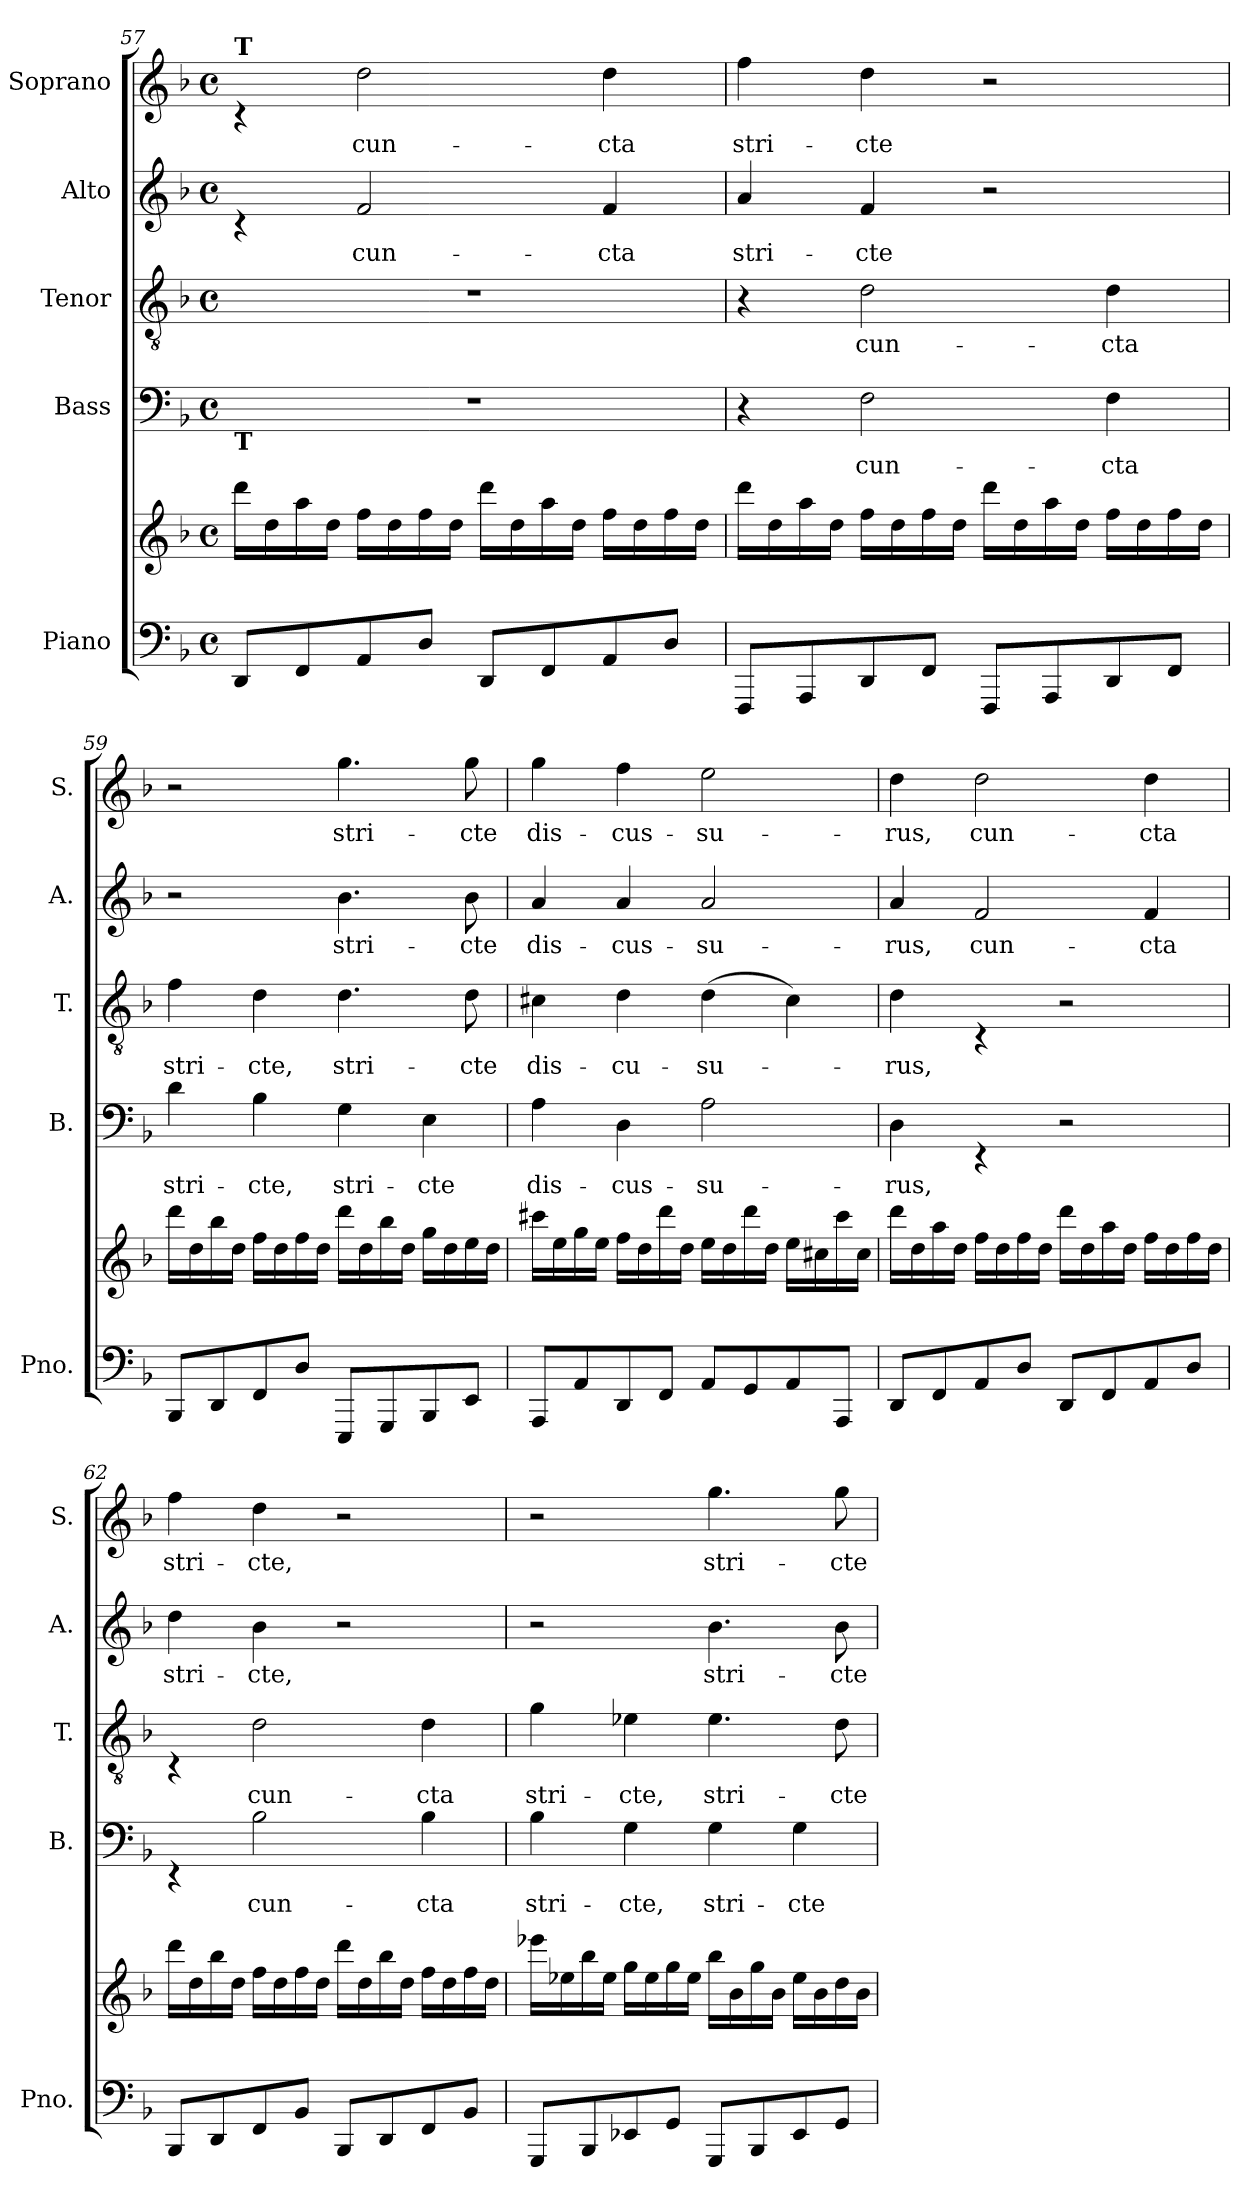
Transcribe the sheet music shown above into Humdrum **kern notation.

**kern	**kern	**kern	**text	**kern	**text	**kern	**text	**kern	**text
*part5	*part5	*part4	*part4	*part3	*part3	*part2	*part2	*part1	*part1
*staff6	*staff5	*staff4	*staff4	*staff3	*staff3	*staff2	*staff2	*staff1	*staff1
*I"Piano	*	*I"Bass	*	*I"Tenor	*	*I"Alto	*	*I"Soprano	*
*I'Pno.	*	*I'B.	*	*I'T.	*	*I'A.	*	*I'S.	*
!!LO:PB:g=z
*clefF4	*clefG2	*clefF4	*	*clefGv2	*	*clefG2	*	*clefG2	*
*k[b-]	*k[b-]	*k[b-]	*	*k[b-]	*	*k[b-]	*	*k[b-]	*
*F:	*F:	*F:	*	*F:	*	*F:	*	*F:	*
*M4/4	*M4/4	*M4/4	*	*M4/4	*	*M4/4	*	*M4/4	*
*met(c)	*met(c)	*met(c)	*	*met(c)	*	*met(c)	*	*met(c)	*
=57	=57	=57	=57	=57	=57	=57	=57	=57	=57
!	!	!	!	!	!	!	!	!LO:TX:a:B:t=T	!
!	!	!LO:TX:b:B:t=T	!	!	!	!	!	!	!
8DD/L	16ddd\LL	1r	.	1r	.	4rc	.	4rc	.
.	16dd\	.	.	.	.	.	.	.	.
8FF/	16aa\	.	.	.	.	.	.	.	.
.	16dd\JJ	.	.	.	.	.	.	.	.
!	!	!	!	!	!	!	!LO:LY:b	!	!LO:LY:b
8AA/	16ff\LL	.	.	.	.	2f/	cun-	2dd\	cun-
.	16dd\	.	.	.	.	.	.	.	.
8D/J	16ff\	.	.	.	.	.	.	.	.
.	16dd\JJ	.	.	.	.	.	.	.	.
8DD/L	16ddd\LL	.	.	.	.	.	.	.	.
.	16dd\	.	.	.	.	.	.	.	.
8FF/	16aa\	.	.	.	.	.	.	.	.
.	16dd\JJ	.	.	.	.	.	.	.	.
!	!	!	!	!	!	!	!LO:LY:b	!	!LO:LY:b
8AA/	16ff\LL	.	.	.	.	4f/	-cta	4dd\	-cta
.	16dd\	.	.	.	.	.	.	.	.
8D/J	16ff\	.	.	.	.	.	.	.	.
.	16dd\JJ	.	.	.	.	.	.	.	.
=58	=58	=58	=58	=58	=58	=58	=58	=58	=58
!	!	!	!	!	!	!	!LO:LY:b	!	!LO:LY:b
8FFF/L	16ddd\LL	4r	.	4r	.	4a/	stri-	4ff\	stri-
.	16dd\	.	.	.	.	.	.	.	.
8AAA/	16aa\	.	.	.	.	.	.	.	.
.	16dd\JJ	.	.	.	.	.	.	.	.
!	!	!	!LO:LY:b	!	!LO:LY:b	!	!LO:LY:b	!	!LO:LY:b
8DD/	16ff\LL	2F\	cun-	2d\	cun-	4f/	-cte	4dd\	-cte
.	16dd\	.	.	.	.	.	.	.	.
8FF/J	16ff\	.	.	.	.	.	.	.	.
.	16dd\JJ	.	.	.	.	.	.	.	.
8FFF/L	16ddd\LL	.	.	.	.	2r	.	2r	.
.	16dd\	.	.	.	.	.	.	.	.
8AAA/	16aa\	.	.	.	.	.	.	.	.
.	16dd\JJ	.	.	.	.	.	.	.	.
!	!	!	!LO:LY:b	!	!LO:LY:b	!	!	!	!
8DD/	16ff\LL	4F\	-cta	4d\	-cta	.	.	.	.
.	16dd\	.	.	.	.	.	.	.	.
8FF/J	16ff\	.	.	.	.	.	.	.	.
.	16dd\JJ	.	.	.	.	.	.	.	.
=59	=59	=59	=59	=59	=59	=59	=59	=59	=59
!	!	!	!LO:LY:b	!	!LO:LY:b	!	!	!	!
8BBB-/L	16ddd\LL	4d\	stri-	4f\	stri-	2r	.	2r	.
.	16dd\	.	.	.	.	.	.	.	.
8DD/	16bb-\	.	.	.	.	.	.	.	.
.	16dd\JJ	.	.	.	.	.	.	.	.
!	!	!	!LO:LY:b	!	!LO:LY:b	!	!	!	!
8FF/	16ff\LL	4B-\	-cte,	4d\	-cte,	.	.	.	.
.	16dd\	.	.	.	.	.	.	.	.
8D/J	16ff\	.	.	.	.	.	.	.	.
.	16dd\JJ	.	.	.	.	.	.	.	.
!	!	!	!LO:LY:b	!	!LO:LY:b	!	!LO:LY:b	!	!LO:LY:b
8EEE/L	16ddd\LL	4G\	stri-	4.d\	stri-	4.b-\	stri-	4.gg\	stri-
.	16dd\	.	.	.	.	.	.	.	.
8GGG/	16bb-\	.	.	.	.	.	.	.	.
.	16dd\JJ	.	.	.	.	.	.	.	.
!	!	!	!LO:LY:b	!	!	!	!	!	!
8BBB-/	16gg\LL	4E\	-cte	.	.	.	.	.	.
.	16dd\	.	.	.	.	.	.	.	.
!	!	!	!	!	!LO:LY:b	!	!LO:LY:b	!	!LO:LY:b
8EE/J	16ee\	.	.	8d\	-cte	8b-\	-cte	8gg\	-cte
.	16dd\JJ	.	.	.	.	.	.	.	.
!!LO:LB:g=z
=60	=60	=60	=60	=60	=60	=60	=60	=60	=60
!	!	!	!LO:LY:b	!	!LO:LY:b	!	!LO:LY:b	!	!LO:LY:b
8AAA/L	16ccc#X\LL	4A\	dis-	4c#X\	dis-	4a/	dis-	4gg\	dis-
.	16ee\	.	.	.	.	.	.	.	.
8AA/	16gg\	.	.	.	.	.	.	.	.
.	16ee\JJ	.	.	.	.	.	.	.	.
!	!	!	!LO:LY:b	!	!LO:LY:b	!	!LO:LY:b	!	!LO:LY:b
8DD/	16ff\LL	4D\	-cus-	4d\	-cu-	4a/	-cus-	4ff\	-cus-
.	16dd\	.	.	.	.	.	.	.	.
8FF/J	16ddd\	.	.	.	.	.	.	.	.
.	16dd\JJ	.	.	.	.	.	.	.	.
!	!	!	!LO:LY:b	!	!LO:LY:b	!	!LO:LY:b	!	!LO:LY:b
8AA/L	16ee\LL	2A\	-su-	(>4d\	-su-	2a/	-su-	2ee\	-su-
.	16dd\	.	.	.	.	.	.	.	.
8GG/	16ddd\	.	.	.	.	.	.	.	.
.	16dd\JJ	.	.	.	.	.	.	.	.
8AA/	16ee\LL	.	.	4c#\)	.	.	.	.	.
.	16cc#X\	.	.	.	.	.	.	.	.
8AAA/J	16ccc#\	.	.	.	.	.	.	.	.
.	16cc#\JJ	.	.	.	.	.	.	.	.
=61	=61	=61	=61	=61	=61	=61	=61	=61	=61
!	!	!	!LO:LY:b	!	!LO:LY:b	!	!LO:LY:b	!	!LO:LY:b
8DD/L	16ddd\LL	4D\	-rus,	4d\	-rus,	4a/	-rus,	4dd\	-rus,
.	16dd\	.	.	.	.	.	.	.	.
8FF/	16aa\	.	.	.	.	.	.	.	.
.	16dd\JJ	.	.	.	.	.	.	.	.
!	!	!	!	!	!	!	!LO:LY:b	!	!LO:LY:b
8AA/	16ff\LL	4rEE	.	4rC	.	2f/	cun-	2dd\	cun-
.	16dd\	.	.	.	.	.	.	.	.
8D/J	16ff\	.	.	.	.	.	.	.	.
.	16dd\JJ	.	.	.	.	.	.	.	.
8DD/L	16ddd\LL	2r	.	2r	.	.	.	.	.
.	16dd\	.	.	.	.	.	.	.	.
8FF/	16aa\	.	.	.	.	.	.	.	.
.	16dd\JJ	.	.	.	.	.	.	.	.
!	!	!	!	!	!	!	!LO:LY:b	!	!LO:LY:b
8AA/	16ff\LL	.	.	.	.	4f/	-cta	4dd\	-cta
.	16dd\	.	.	.	.	.	.	.	.
8D/J	16ff\	.	.	.	.	.	.	.	.
.	16dd\JJ	.	.	.	.	.	.	.	.
=62	=62	=62	=62	=62	=62	=62	=62	=62	=62
!	!	!	!	!	!	!	!LO:LY:b	!	!LO:LY:b
8BBB-/L	16ddd\LL	4rEE	.	4rC	.	4dd\	stri-	4ff\	stri-
.	16dd\	.	.	.	.	.	.	.	.
8DD/	16bb-\	.	.	.	.	.	.	.	.
.	16dd\JJ	.	.	.	.	.	.	.	.
!	!	!	!LO:LY:b	!	!LO:LY:b	!	!LO:LY:b	!	!LO:LY:b
8FF/	16ff\LL	2B-\	cun-	2d\	cun-	4b-\	-cte,	4dd\	-cte,
.	16dd\	.	.	.	.	.	.	.	.
8BB-/J	16ff\	.	.	.	.	.	.	.	.
.	16dd\JJ	.	.	.	.	.	.	.	.
8BBB-/L	16ddd\LL	.	.	.	.	2r	.	2r	.
.	16dd\	.	.	.	.	.	.	.	.
8DD/	16bb-\	.	.	.	.	.	.	.	.
.	16dd\JJ	.	.	.	.	.	.	.	.
!	!	!	!LO:LY:b	!	!LO:LY:b	!	!	!	!
8FF/	16ff\LL	4B-\	-cta	4d\	-cta	.	.	.	.
.	16dd\	.	.	.	.	.	.	.	.
8BB-/J	16ff\	.	.	.	.	.	.	.	.
.	16dd\JJ	.	.	.	.	.	.	.	.
!!LO:PB:g=z
=63	=63	=63	=63	=63	=63	=63	=63	=63	=63
!	!	!	!LO:LY:b	!	!LO:LY:b	!	!	!	!
8GGG/L	16eee-X\LL	4B-\	stri-	4g\	stri-	2r	.	2r	.
.	16ee-X\	.	.	.	.	.	.	.	.
8BBB-/	16bb-\	.	.	.	.	.	.	.	.
.	16ee-\JJ	.	.	.	.	.	.	.	.
!	!	!	!LO:LY:b	!	!LO:LY:b	!	!	!	!
8EE-X/	16gg\LL	4G\	-cte,	4e-X\	-cte,	.	.	.	.
.	16ee-\	.	.	.	.	.	.	.	.
8GG/J	16gg\	.	.	.	.	.	.	.	.
.	16ee-\JJ	.	.	.	.	.	.	.	.
!	!	!	!LO:LY:b	!	!LO:LY:b	!	!LO:LY:b	!	!LO:LY:b
8GGG/L	16bb-\LL	4G\	stri-	4.e-\	stri-	4.b-\	stri-	4.gg\	stri-
.	16b-\	.	.	.	.	.	.	.	.
8BBB-/	16gg\	.	.	.	.	.	.	.	.
.	16b-\JJ	.	.	.	.	.	.	.	.
!	!	!	!LO:LY:b	!	!	!	!	!	!
8EE-/	16ee-\LL	4G\	-cte	.	.	.	.	.	.
.	16b-\	.	.	.	.	.	.	.	.
!	!	!	!	!	!LO:LY:b	!	!LO:LY:b	!	!LO:LY:b
8GG/J	16dd\	.	.	8d\	-cte	8b-\	-cte	8gg\	-cte
.	16b-\JJ	.	.	.	.	.	.	.	.
=	=	=	=	=	=	=	=	=	=
*-	*-	*-	*-	*-	*-	*-	*-	*-	*-
